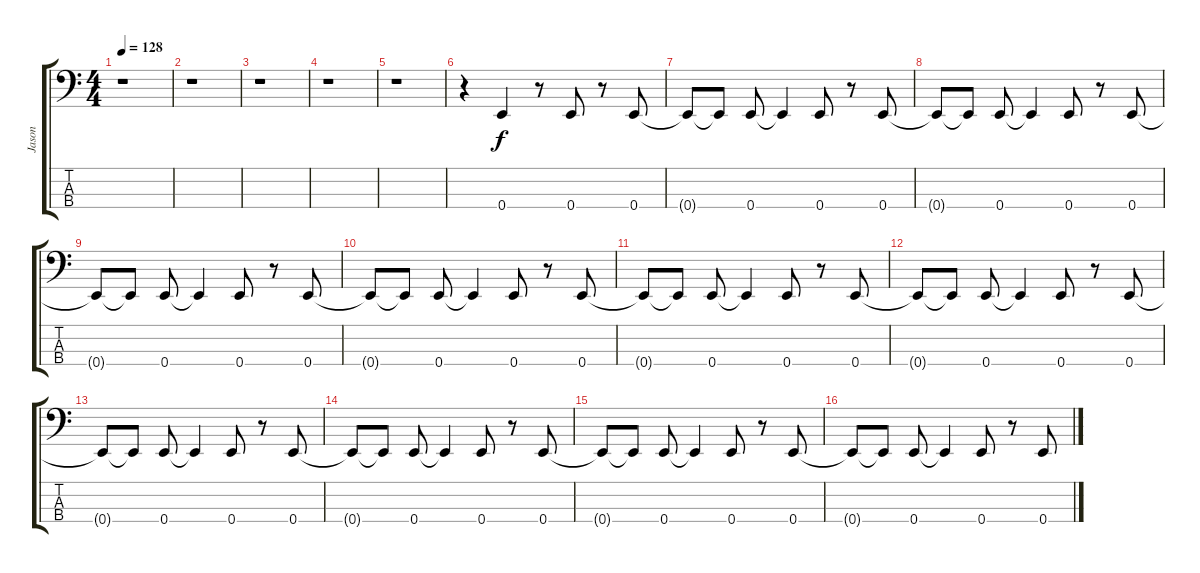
\track ("Jason" "Jason") {instrument electricbassfinger}
\staff {score tabs}
\tuning (G2 D2 A1 E1) {hide}
\ts (4 4)
\tempo 128
\clef f4
\ks c
r.1{dy f instrument electricbassfinger} |
r.1 |
r.1 |
r.1 |
r.1 |
r.4 0.4.4 r.8 0.4.8 r.8 0.4.8 |
0.4{t}.8 0.4{t}.8 0.4.8 0.4{t}.4 0.4.8 r.8 0.4.8 |
0.4{t}.8 0.4{t}.8 0.4.8 0.4{t}.4 0.4.8 r.8 0.4.8 |
0.4{t}.8 0.4{t}.8 0.4.8 0.4{t}.4 0.4.8 r.8 0.4.8 |
0.4{t}.8 0.4{t}.8 0.4.8 0.4{t}.4 0.4.8 r.8 0.4.8 |
0.4{t}.8 0.4{t}.8 0.4.8 0.4{t}.4 0.4.8 r.8 0.4.8 |
0.4{t}.8 0.4{t}.8 0.4.8 0.4{t}.4 0.4.8 r.8 0.4.8 |
0.4{t}.8 0.4{t}.8 0.4.8 0.4{t}.4 0.4.8 r.8 0.4.8 |
0.4{t}.8 0.4{t}.8 0.4.8 0.4{t}.4 0.4.8 r.8 0.4.8 |
0.4{t}.8 0.4{t}.8 0.4.8 0.4{t}.4 0.4.8 r.8 0.4.8 |
0.4{t}.8 0.4{t}.8 0.4.8 0.4{t}.4 0.4.8 r.8 0.4.8
